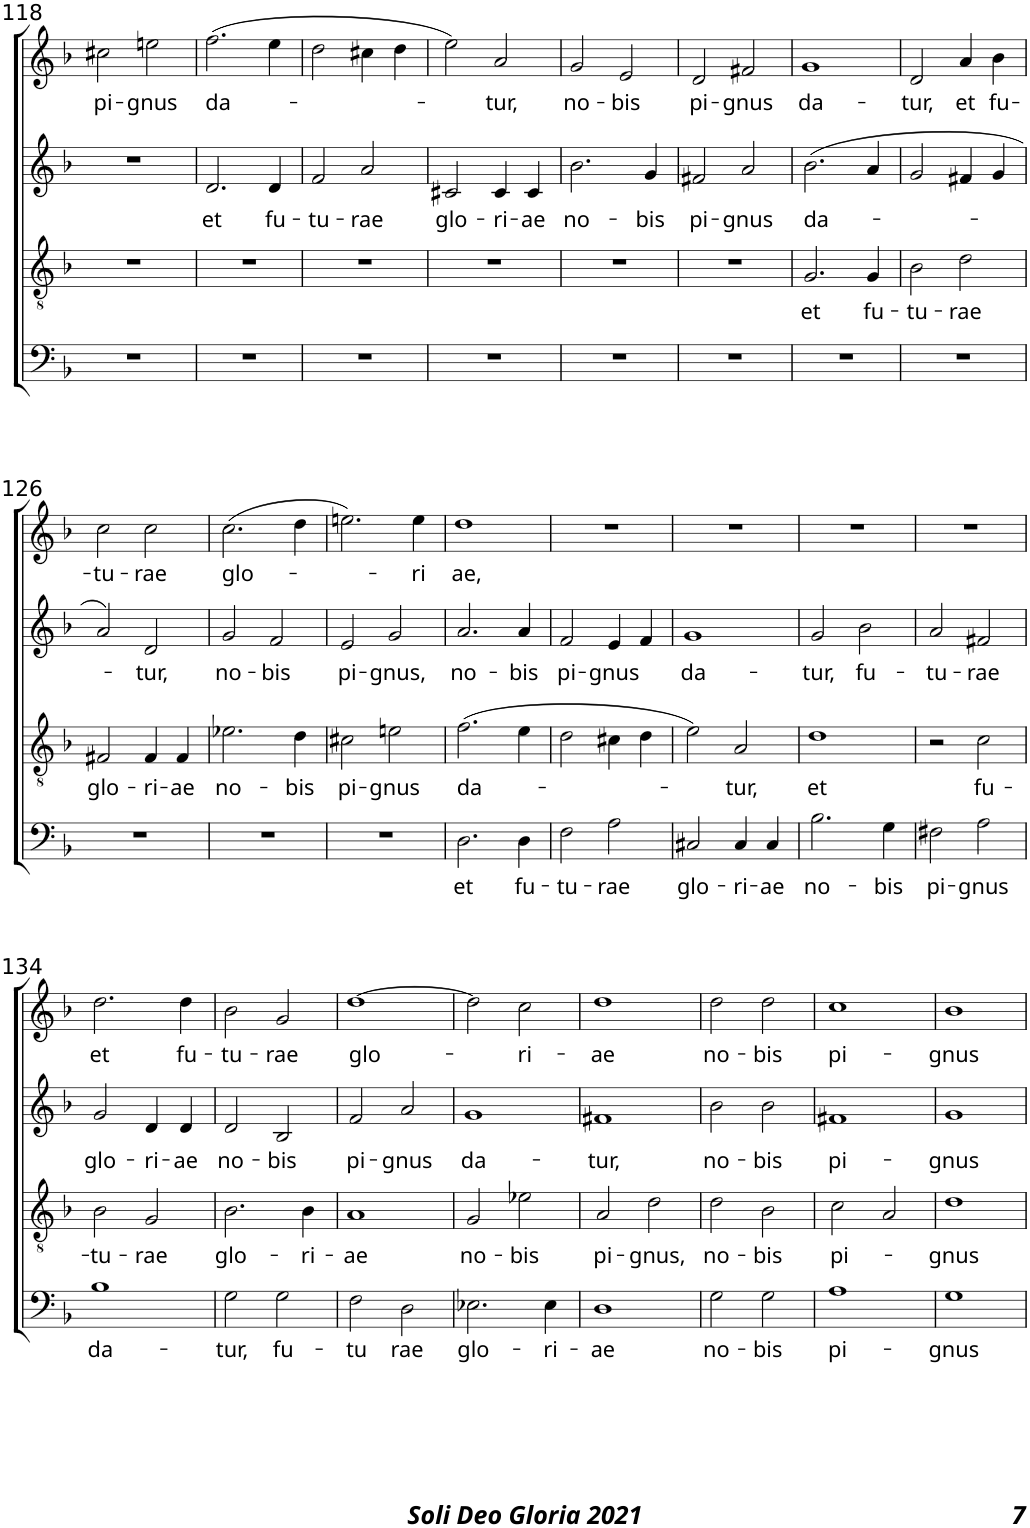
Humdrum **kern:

**kern	**text	**kern	**text	**kern	**text	**kern	**text
*part4	*part4	*part3	*part3	*part2	*part2	*part1	*part1
*staff4	*staff4	*staff3	*staff3	*staff2	*staff2	*staff1	*staff1
*I"Basso	*	*I"Tenore	*	*I"Contralto	*	*I"Soprano	*
!!LO:PB:g=z
*clefF4	*	*clefGv2	*	*clefG2	*	*clefG2	*
*Trd7c12	*	*	*	*	*	*	*
*k[b-]	*	*k[b-]	*	*k[b-]	*	*k[b-]	*
*F:	*	*F:	*	*F:	*	*F:	*
*M2/2	*	*M2/2	*	*M2/2	*	*M2/2	*
*met(c|)	*	*met(c|)	*	*met(c|)	*	*met(c|)	*
=118	=118	=118	=118	=118	=118	=118	=118
!	!	!	!	!	!	!	!LO:LY:b
1r	.	1r	.	1r	.	2cc#X\	pi-
!	!	!	!	!	!	!	!LO:LY:b
.	.	.	.	.	.	2een\	-gnus
=119	=119	=119	=119	=119	=119	=119	=119
!	!	!	!	!	!LO:LY:b	!	!LO:LY:b
1r	.	1r	.	2.d/	et	(2.ff\	da-
!	!	!	!	!	!LO:LY:b	!	!
.	.	.	.	4d/	fu-	4ee\	.
=120	=120	=120	=120	=120	=120	=120	=120
!	!	!	!	!	!LO:LY:b	!	!
1r	.	1r	.	2f/	-tu-	2dd\	.
!	!	!	!	!	!LO:LY:b	!	!
.	.	.	.	2a/	-rae	4cc#X\	.
.	.	.	.	.	.	4dd\	.
=121	=121	=121	=121	=121	=121	=121	=121
!	!	!	!	!	!LO:LY:b	!	!
1r	.	1r	.	2c#X/	glo-	2ee\)	.
!	!	!	!	!	!LO:LY:b	!	!LO:LY:b
.	.	.	.	4c#/	-ri-	2a/	-tur,
!	!	!	!	!	!LO:LY:b	!	!
.	.	.	.	4c#/	-ae	.	.
=122	=122	=122	=122	=122	=122	=122	=122
!	!	!	!	!	!LO:LY:b	!	!LO:LY:b
1r	.	1r	.	2.b-\	no-	2g/	no-
!	!	!	!	!	!	!	!LO:LY:b
.	.	.	.	.	.	2e/	-bis
!	!	!	!	!	!LO:LY:b	!	!
.	.	.	.	4g/	-bis	.	.
=123	=123	=123	=123	=123	=123	=123	=123
!	!	!	!	!	!LO:LY:b	!	!LO:LY:b
1r	.	1r	.	2f#X/	pi-	2d/	pi-
!	!	!	!	!	!LO:LY:b	!	!LO:LY:b
.	.	.	.	2a/	-gnus	2f#X/	-gnus
=124	=124	=124	=124	=124	=124	=124	=124
!	!	!	!LO:LY:b	!	!LO:LY:b	!	!LO:LY:b
1r	.	2.G/	et	(2.b-\	da-	1g	da-
!	!	!	!LO:LY:b	!	!	!	!
.	.	4G/	fu-	4a/	.	.	.
=125	=125	=125	=125	=125	=125	=125	=125
!	!	!	!LO:LY:b	!	!	!	!LO:LY:b
1r	.	2B-\	-tu-	2g/	.	2d/	-tur,
!	!	!	!LO:LY:b	!	!	!	!LO:LY:b
.	.	2d\	-rae	4f#X/	.	4a/	et
!	!	!	!	!	!	!	!LO:LY:b
.	.	.	.	4g/	.	4b-\	fu-
!!LO:LB:g=z
=126	=126	=126	=126	=126	=126	=126	=126
!	!	!	!LO:LY:b	!	!	!	!LO:LY:b
1r	.	2F#X/	glo-	2a/)	.	2cc\	-tu-
!	!	!	!LO:LY:b	!	!LO:LY:b	!	!LO:LY:b
.	.	4F#/	-ri-	2d/	-tur,	2cc\	-rae
!	!	!	!LO:LY:b	!	!	!	!
.	.	4F#/	-ae	.	.	.	.
=127	=127	=127	=127	=127	=127	=127	=127
!	!	!	!LO:LY:b	!	!LO:LY:b	!	!LO:LY:b
1r	.	2.e-X\	no-	2g/	no-	(2.cc\	glo-
!	!	!	!	!	!LO:LY:b	!	!
.	.	.	.	2f/	-bis	.	.
!	!	!	!LO:LY:b	!	!	!	!
.	.	4d\	-bis	.	.	4dd\	.
=128	=128	=128	=128	=128	=128	=128	=128
!	!	!	!LO:LY:b	!	!LO:LY:b	!	!
1r	.	2c#X\	pi-	2e/	pi-	2.een\)	.
!	!	!	!LO:LY:b	!	!LO:LY:b	!	!
.	.	2en\	-gnus	2g/	-gnus,	.	.
!	!	!	!	!	!	!	!LO:LY:b
.	.	.	.	.	.	4ee\	-ri
=129	=129	=129	=129	=129	=129	=129	=129
!	!LO:LY:b	!	!LO:LY:b	!	!LO:LY:b	!	!LO:LY:b
2.D\	et	(2.f\	da-	2.a/	no-	1dd	ae,
!	!LO:LY:b	!	!	!	!LO:LY:b	!	!
4D\	fu-	4e\	.	4a/	-bis	.	.
=130	=130	=130	=130	=130	=130	=130	=130
!	!LO:LY:b	!	!	!	!LO:LY:b	!	!
2F\	-tu-	2d\	.	2f/	pi-	1r	.
!	!LO:LY:b	!	!	!	!LO:LY:b	!	!
2A\	-rae	4c#X\	.	4e/	-gnus	.	.
.	.	4d\	.	4f/	.	.	.
=131	=131	=131	=131	=131	=131	=131	=131
!	!LO:LY:b	!	!	!	!LO:LY:b	!	!
2C#X/	glo-	2e\)	.	1g	da-	1r	.
!	!LO:LY:b	!	!LO:LY:b	!	!	!	!
4C#/	-ri-	2A/	-tur,	.	.	.	.
!	!LO:LY:b	!	!	!	!	!	!
4C#/	-ae	.	.	.	.	.	.
=132	=132	=132	=132	=132	=132	=132	=132
!	!LO:LY:b	!	!LO:LY:b	!	!LO:LY:b	!	!
2.B-\	no-	1d	et	2g/	-tur,	1r	.
!	!	!	!	!	!LO:LY:b	!	!
.	.	.	.	2b-\	fu-	.	.
!	!LO:LY:b	!	!	!	!	!	!
4G\	-bis	.	.	.	.	.	.
=133	=133	=133	=133	=133	=133	=133	=133
!	!LO:LY:b	!	!	!	!LO:LY:b	!	!
2F#X\	pi-	2r	.	2a/	-tu-	1r	.
!	!LO:LY:b	!	!LO:LY:b	!	!LO:LY:b	!	!
2A\	-gnus	2c\	fu-	2f#X/	-rae	.	.
!!LO:LB:g=z
=134	=134	=134	=134	=134	=134	=134	=134
!	!LO:LY:b	!	!LO:LY:b	!	!LO:LY:b	!	!LO:LY:b
1B-	da-	2B-\	-tu-	2g/	glo-	2.dd\	et
!	!	!	!LO:LY:b	!	!LO:LY:b	!	!
.	.	2G/	-rae	4d/	-ri-	.	.
!	!	!	!	!	!LO:LY:b	!	!LO:LY:b
.	.	.	.	4d/	-ae	4dd\	fu-
=135	=135	=135	=135	=135	=135	=135	=135
!	!LO:LY:b	!	!LO:LY:b	!	!LO:LY:b	!	!LO:LY:b
2G\	-tur,	2.B-\	glo-	2d/	no-	2b-\	-tu-
!	!LO:LY:b	!	!	!	!LO:LY:b	!	!LO:LY:b
2G\	fu-	.	.	2B-/	-bis	2g/	-rae
!	!	!	!LO:LY:b	!	!	!	!
.	.	4B-\	-ri-	.	.	.	.
=136	=136	=136	=136	=136	=136	=136	=136
!	!LO:LY:b	!	!LO:LY:b	!	!LO:LY:b	!	!LO:LY:b
2F\	-tu	1A	-ae	2f/	pi-	[1dd	glo-
!	!LO:LY:b	!	!	!	!LO:LY:b	!	!
2D\	rae	.	.	2a/	-gnus	.	.
=137	=137	=137	=137	=137	=137	=137	=137
!	!LO:LY:b	!	!LO:LY:b	!	!LO:LY:b	!	!
2.E-X\	glo-	2G/	no-	1g	da-	2dd\]	.
!	!	!	!LO:LY:b	!	!	!	!LO:LY:b
.	.	2e-X\	-bis	.	.	2cc\	-ri-
!	!LO:LY:b	!	!	!	!	!	!
4E-\	-ri-	.	.	.	.	.	.
=138	=138	=138	=138	=138	=138	=138	=138
!	!LO:LY:b	!	!LO:LY:b	!	!LO:LY:b	!	!LO:LY:b
1D	-ae	2A/	pi-	1f#X	-tur,	1dd	-ae
!	!	!	!LO:LY:b	!	!	!	!
.	.	2d\	-gnus,	.	.	.	.
=139	=139	=139	=139	=139	=139	=139	=139
!	!LO:LY:b	!	!LO:LY:b	!	!LO:LY:b	!	!LO:LY:b
2G\	no-	2d\	no-	2b-\	no-	2dd\	no-
!	!LO:LY:b	!	!LO:LY:b	!	!LO:LY:b	!	!LO:LY:b
2G\	-bis	2B-\	-bis	2b-\	-bis	2dd\	-bis
=140	=140	=140	=140	=140	=140	=140	=140
!	!LO:LY:b	!	!LO:LY:b	!	!LO:LY:b	!	!LO:LY:b
1A	pi-	2c\	pi-	1f#X	pi-	1cc	pi-
.	.	2A/	.	.	.	.	.
=141	=141	=141	=141	=141	=141	=141	=141
!	!LO:LY:b	!	!LO:LY:b	!	!LO:LY:b	!	!LO:LY:b
1G	-gnus	1d	-gnus	1g	-gnus	1b-	-gnus
=	=	=	=	=	=	=	=
*-	*-	*-	*-	*-	*-	*-	*-
